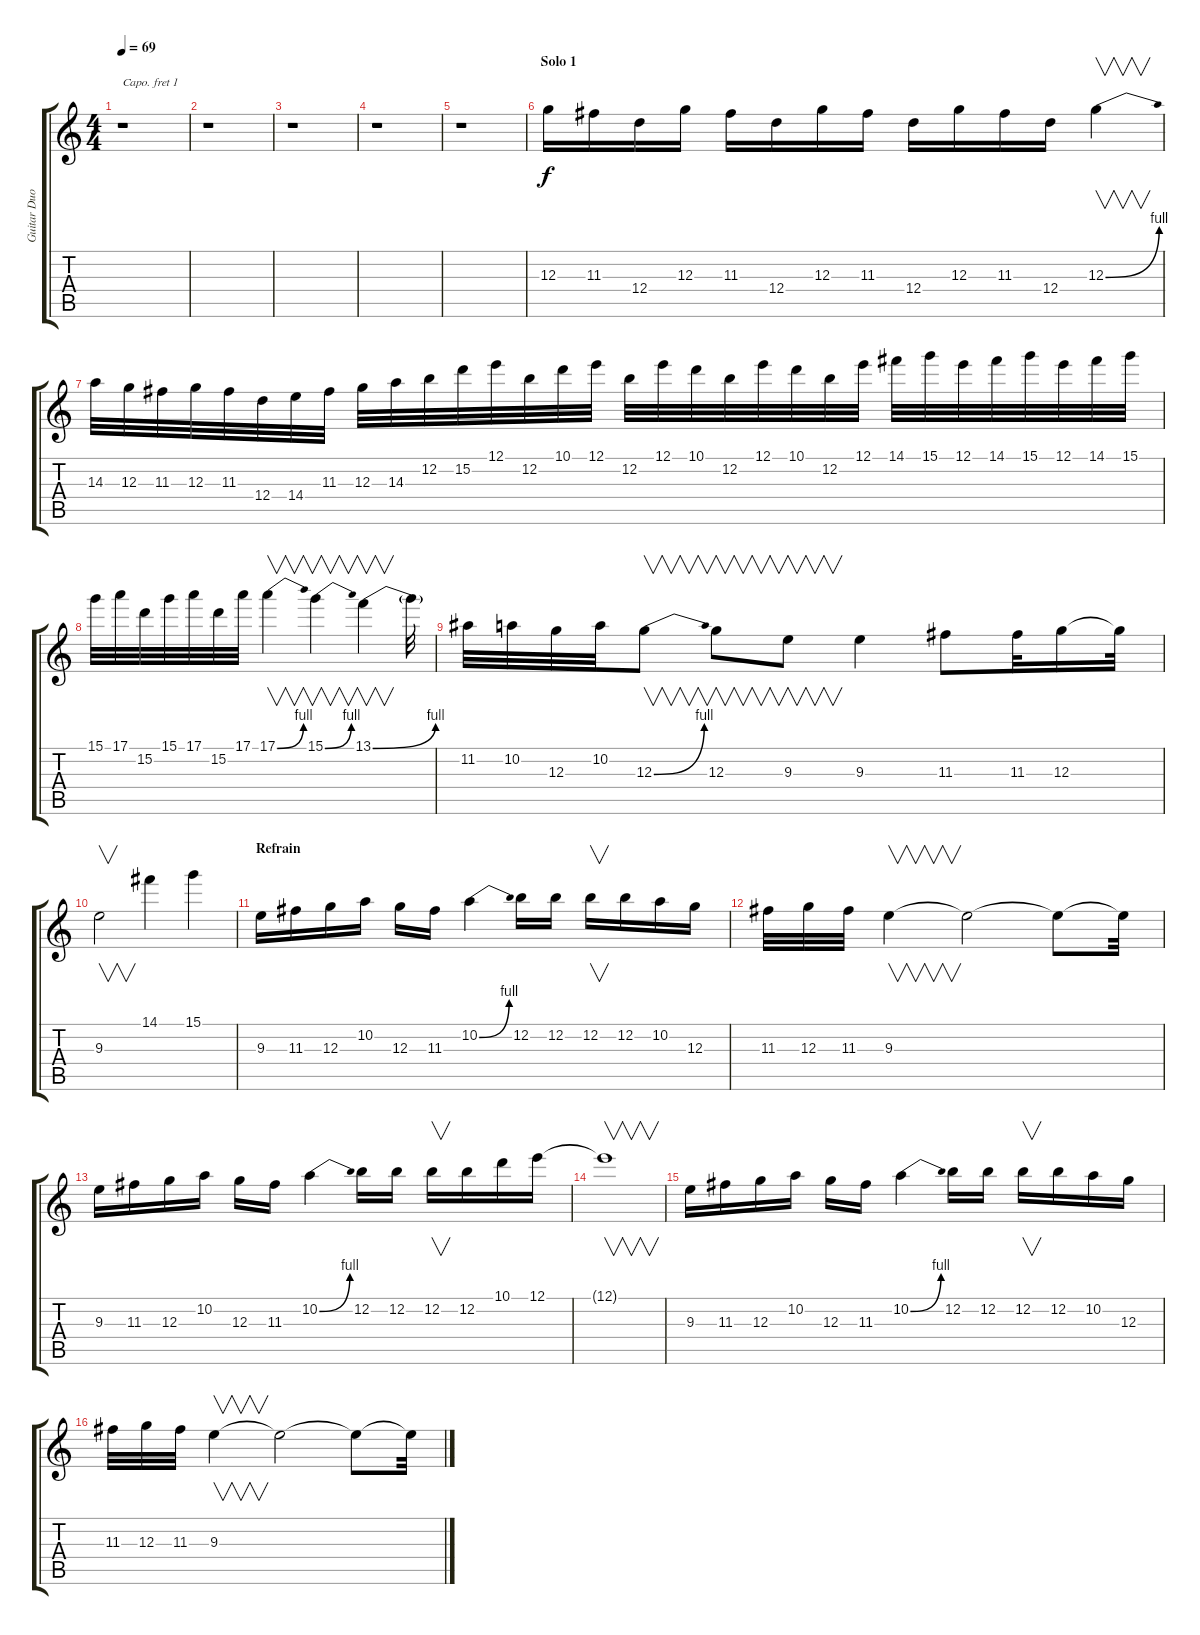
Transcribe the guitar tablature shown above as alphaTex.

\track ("Guitar Duo" "Guitar Duo") {instrument overdrivenguitar}
\staff {score tabs}
\capo 1
\tuning (Eb4 Bb3 Gb3 Db3 Ab2 Eb2) {hide}
\ts (4 4)
\tempo 69
\clef g2
\ks c
r.1{dy f} |
r.1 |
r.1 |
r.1 |
r.1 |
\section ("" "Solo 1")
12.3.16 11.3.16 12.4.16 12.3.16 11.3.16 12.4.16 12.3.16 11.3.16 12.4.16 12.3.16 11.3.16 12.4.16 12.3{be (bend 0 0 60 4)}.4{v} |
14.3.32 12.3.32 11.3.32 12.3.32 11.3.32 12.4.32 14.4.32 11.3.32 12.3.32 14.3.32 12.2.32 15.2.32 12.1.32 12.2.32 10.1.32 12.1.32 12.2.32 12.1.32 10.1.32 12.2.32 12.1.32 10.1.32 12.2.32 12.1.32 14.1.32 15.1.32 12.1.32 14.1.32 15.1.32 12.1.32 14.1.32 15.1.32 |
15.1.32 17.1.32 15.2.32 15.1.32 17.1.32 15.2.32 17.1.32 17.1{be (bend 0 0 60 4)}.4{v} 15.1{be (bend 0 0 60 4)}.4{v} 13.1{be (bend 0 0 60 4)}.4{v} 13.1{t}.32 |
11.2.32 10.2.32 12.3.32 10.2.32 12.3{be (bend 0 0 60 4)}.8{v} 12.3.8{v} 9.3.8{v} 9.3.4 11.3.8 11.3.32 12.3.16 12.3{t}.32 |
9.3.2{v} 14.1.4 15.1.4 |
\section ("" "Refrain")
9.3.16 11.3.16 12.3.16 10.2.16 12.3.16 11.3.16 10.2{be (bend 0 0 60 4)}.4 12.2.16 12.2.16 12.2.16{v} 12.2.16 10.2.16 12.3.16 |
11.3.32 12.3.32 11.3.32 9.3.4{v} 9.3{t}.2 9.3{t}.8 9.3{t}.32 |
9.3.16 11.3.16 12.3.16 10.2.16 12.3.16 11.3.16 10.2{be (bend 0 0 60 4)}.4 12.2.16 12.2.16 12.2.16{v} 12.2.16 10.1.16 12.1.16 |
12.1{t}.1{v} |
9.3.16 11.3.16 12.3.16 10.2.16 12.3.16 11.3.16 10.2{be (bend 0 0 60 4)}.4 12.2.16 12.2.16 12.2.16{v} 12.2.16 10.2.16 12.3.16 |
11.3.32 12.3.32 11.3.32 9.3.4{v} 9.3{t}.2 9.3{t}.8 9.3{t}.32
